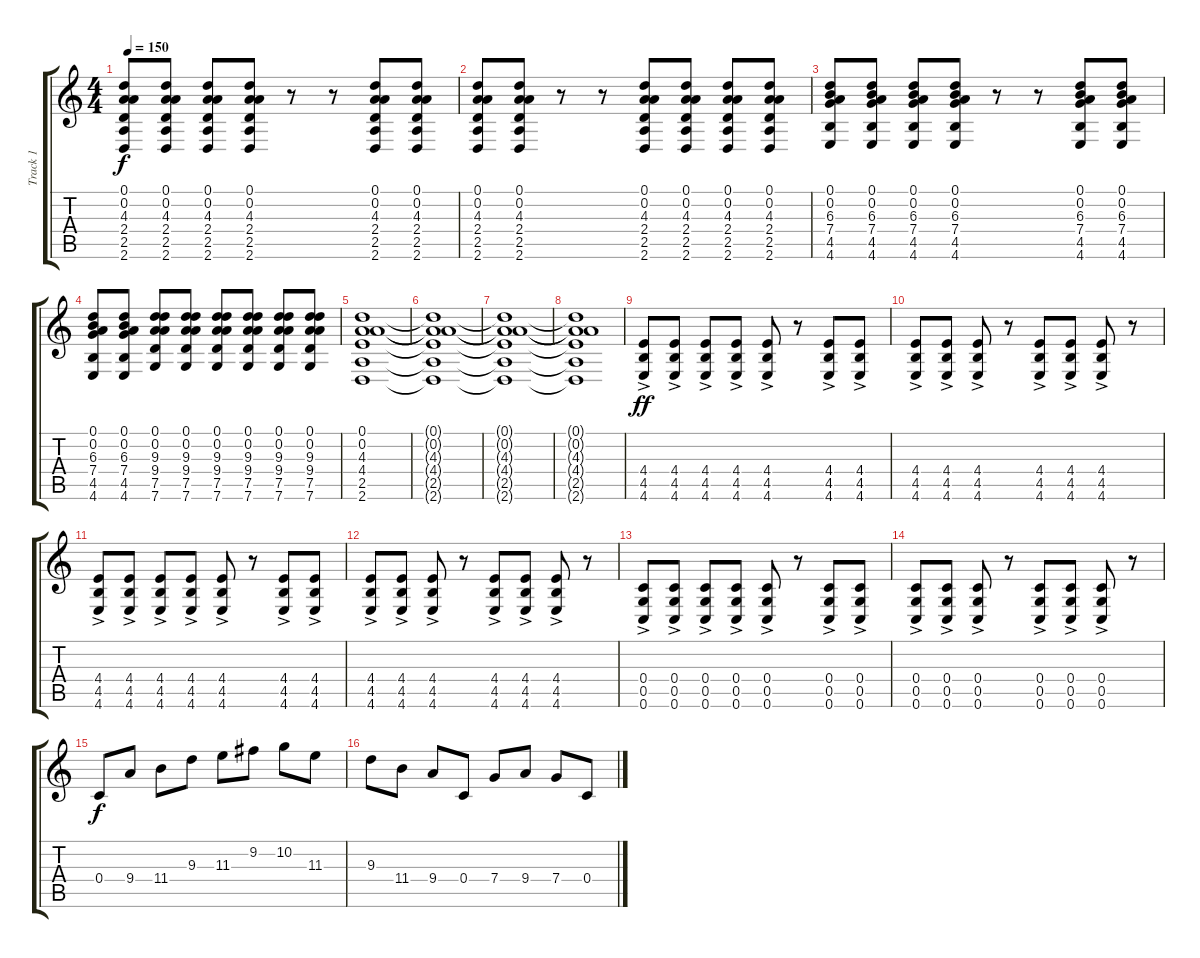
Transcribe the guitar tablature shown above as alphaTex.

\track ("Track 1" "Track 1") {instrument distortionguitar}
\staff {score tabs}
\tuning (D4 A3 F3 C3 G2 C2) {hide}
\ts (4 4)
\tempo 150
\clef g2
\ks c
(0.1 0.2 4.3 2.4 2.5 2.6).8{dy f} (0.1 0.2 4.3 2.4 2.5 2.6).8 (0.1 0.2 4.3 2.4 2.5 2.6).8 (0.1 0.2 4.3 2.4 2.5 2.6).8 r.8 r.8 (0.1 0.2 4.3 2.4 2.5 2.6).8 (0.1 0.2 4.3 2.4 2.5 2.6).8 |
(0.1 0.2 4.3 2.4 2.5 2.6).8 (0.1 0.2 4.3 2.4 2.5 2.6).8 r.8 r.8 (0.1 0.2 4.3 2.4 2.5 2.6).8 (0.1 0.2 4.3 2.4 2.5 2.6).8 (0.1 0.2 4.3 2.4 2.5 2.6).8 (0.1 0.2 4.3 2.4 2.5 2.6).8 |
(0.1 0.2 6.3 7.4 4.5 4.6).8 (0.1 0.2 6.3 7.4 4.5 4.6).8 (0.1 0.2 6.3 7.4 4.5 4.6).8 (0.1 0.2 6.3 7.4 4.5 4.6).8 r.8 r.8 (0.1 0.2 6.3 7.4 4.5 4.6).8 (0.1 0.2 6.3 7.4 4.5 4.6).8 |
(0.1 0.2 6.3 7.4 4.5 4.6).8 (0.1 0.2 6.3 7.4 4.5 4.6).8 (0.1 0.2 9.3 9.4 7.5 7.6).8 (0.1 0.2 9.3 9.4 7.5 7.6).8 (0.1 0.2 9.3 9.4 7.5 7.6).8 (0.1 0.2 9.3 9.4 7.5 7.6).8 (0.1 0.2 9.3 9.4 7.5 7.6).8 (0.1 0.2 9.3 9.4 7.5 7.6).8 |
(0.1 0.2 4.3 4.4 2.5 2.6).1 |
(0.1{t} 0.2{t} 4.3{t} 4.4{t} 2.5{t} 2.6{t}).1 |
(0.1{t} 0.2{t} 4.3{t} 4.4{t} 2.5{t} 2.6{t}).1 |
(0.1{t} 0.2{t} 4.3{t} 4.4{t} 2.5{t} 2.6{t}).1 |
(4.4{ac} 4.5{ac} 4.6{ac}).8{dy ff} (4.4{ac} 4.5{ac} 4.6{ac}).8 (4.4{ac} 4.5{ac} 4.6{ac}).8 (4.4{ac} 4.5{ac} 4.6{ac}).8 (4.4{ac} 4.5{ac} 4.6{ac}).8 r.8 (4.4{ac} 4.5{ac} 4.6{ac}).8 (4.4{ac} 4.5{ac} 4.6{ac}).8 |
(4.4{ac} 4.5{ac} 4.6{ac}).8 (4.4{ac} 4.5{ac} 4.6{ac}).8 (4.4{ac} 4.5{ac} 4.6{ac}).8 r.8 (4.4{ac} 4.5{ac} 4.6{ac}).8 (4.4{ac} 4.5{ac} 4.6{ac}).8 (4.4{ac} 4.5{ac} 4.6{ac}).8 r.8 |
(4.4{ac} 4.5{ac} 4.6{ac}).8 (4.4{ac} 4.5{ac} 4.6{ac}).8 (4.4{ac} 4.5{ac} 4.6{ac}).8 (4.4{ac} 4.5{ac} 4.6{ac}).8 (4.4{ac} 4.5{ac} 4.6{ac}).8 r.8 (4.4{ac} 4.5{ac} 4.6{ac}).8 (4.4{ac} 4.5{ac} 4.6{ac}).8 |
(4.4{ac} 4.5{ac} 4.6{ac}).8 (4.4{ac} 4.5{ac} 4.6{ac}).8 (4.4{ac} 4.5{ac} 4.6{ac}).8 r.8 (4.4{ac} 4.5{ac} 4.6{ac}).8 (4.4{ac} 4.5{ac} 4.6{ac}).8 (4.4{ac} 4.5{ac} 4.6{ac}).8 r.8 |
(0.4{ac} 0.5{ac} 0.6{ac}).8 (0.4{ac} 0.5{ac} 0.6{ac}).8 (0.4{ac} 0.5{ac} 0.6{ac}).8 (0.4{ac} 0.5{ac} 0.6{ac}).8 (0.4{ac} 0.5{ac} 0.6{ac}).8 r.8 (0.4{ac} 0.5{ac} 0.6{ac}).8 (0.4{ac} 0.5{ac} 0.6{ac}).8 |
(0.4{ac} 0.5{ac} 0.6{ac}).8 (0.4{ac} 0.5{ac} 0.6{ac}).8 (0.4{ac} 0.5{ac} 0.6{ac}).8 r.8 (0.4{ac} 0.5{ac} 0.6{ac}).8 (0.4{ac} 0.5{ac} 0.6{ac}).8 (0.4{ac} 0.5{ac} 0.6{ac}).8 r.8 |
0.4.8{dy f} 9.4.8 11.4.8 9.3.8 11.3.8 9.2.8 10.2.8 11.3.8 |
9.3.8 11.4.8 9.4.8 0.4.8 7.4.8 9.4.8 7.4.8 0.4.8
